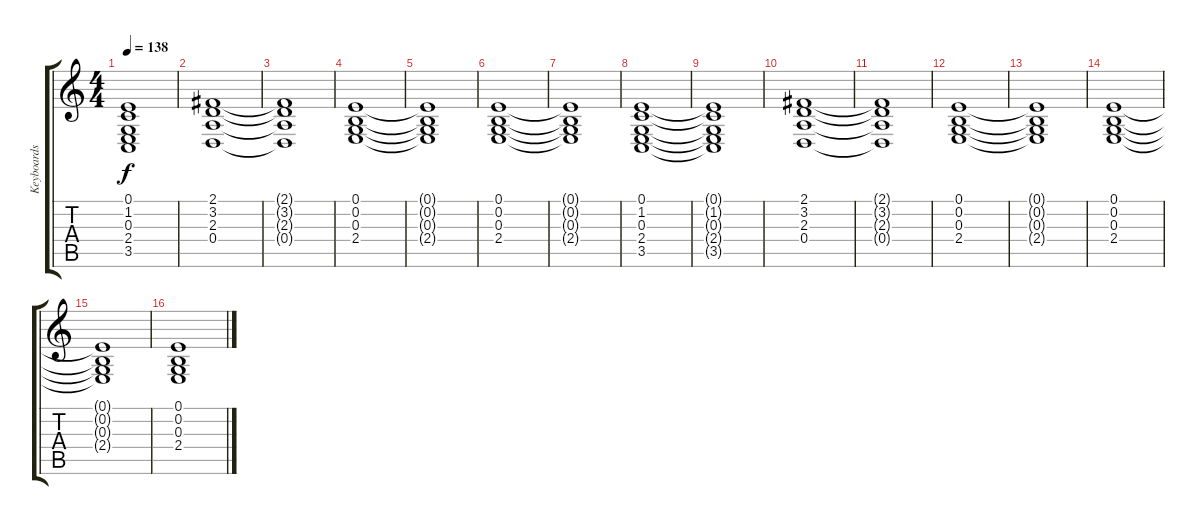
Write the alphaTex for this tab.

\track ("Keyboards" "Keyboards") {instrument stringensemble1}
\staff {score tabs}
\tuning (E4 B3 G3 D3 A2 E2) {hide}
\ts (4 4)
\tempo 138
\clef g2
\ks c
(0.1{t} 1.2{t} 0.3{t} 2.4{t} 3.5{t}).1{dy f} |
(2.1 3.2 2.3 0.4).1 |
(2.1{t} 3.2{t} 2.3{t} 0.4{t}).1 |
(0.1 0.2 0.3 2.4).1 |
(0.1{t} 0.2{t} 0.3{t} 2.4{t}).1 |
(0.1 0.2 0.3 2.4).1 |
(0.1{t} 0.2{t} 0.3{t} 2.4{t}).1 |
(0.1 1.2 0.3 2.4 3.5).1 |
(0.1{t} 1.2{t} 0.3{t} 2.4{t} 3.5{t}).1 |
(2.1 3.2 2.3 0.4).1 |
(2.1{t} 3.2{t} 2.3{t} 0.4{t}).1 |
(0.1 0.2 0.3 2.4).1 |
(0.1{t} 0.2{t} 0.3{t} 2.4{t}).1 |
(0.1 0.2 0.3 2.4).1 |
(0.1{t} 0.2{t} 0.3{t} 2.4{t}).1 |
(0.1 0.2 0.3 2.4).1
